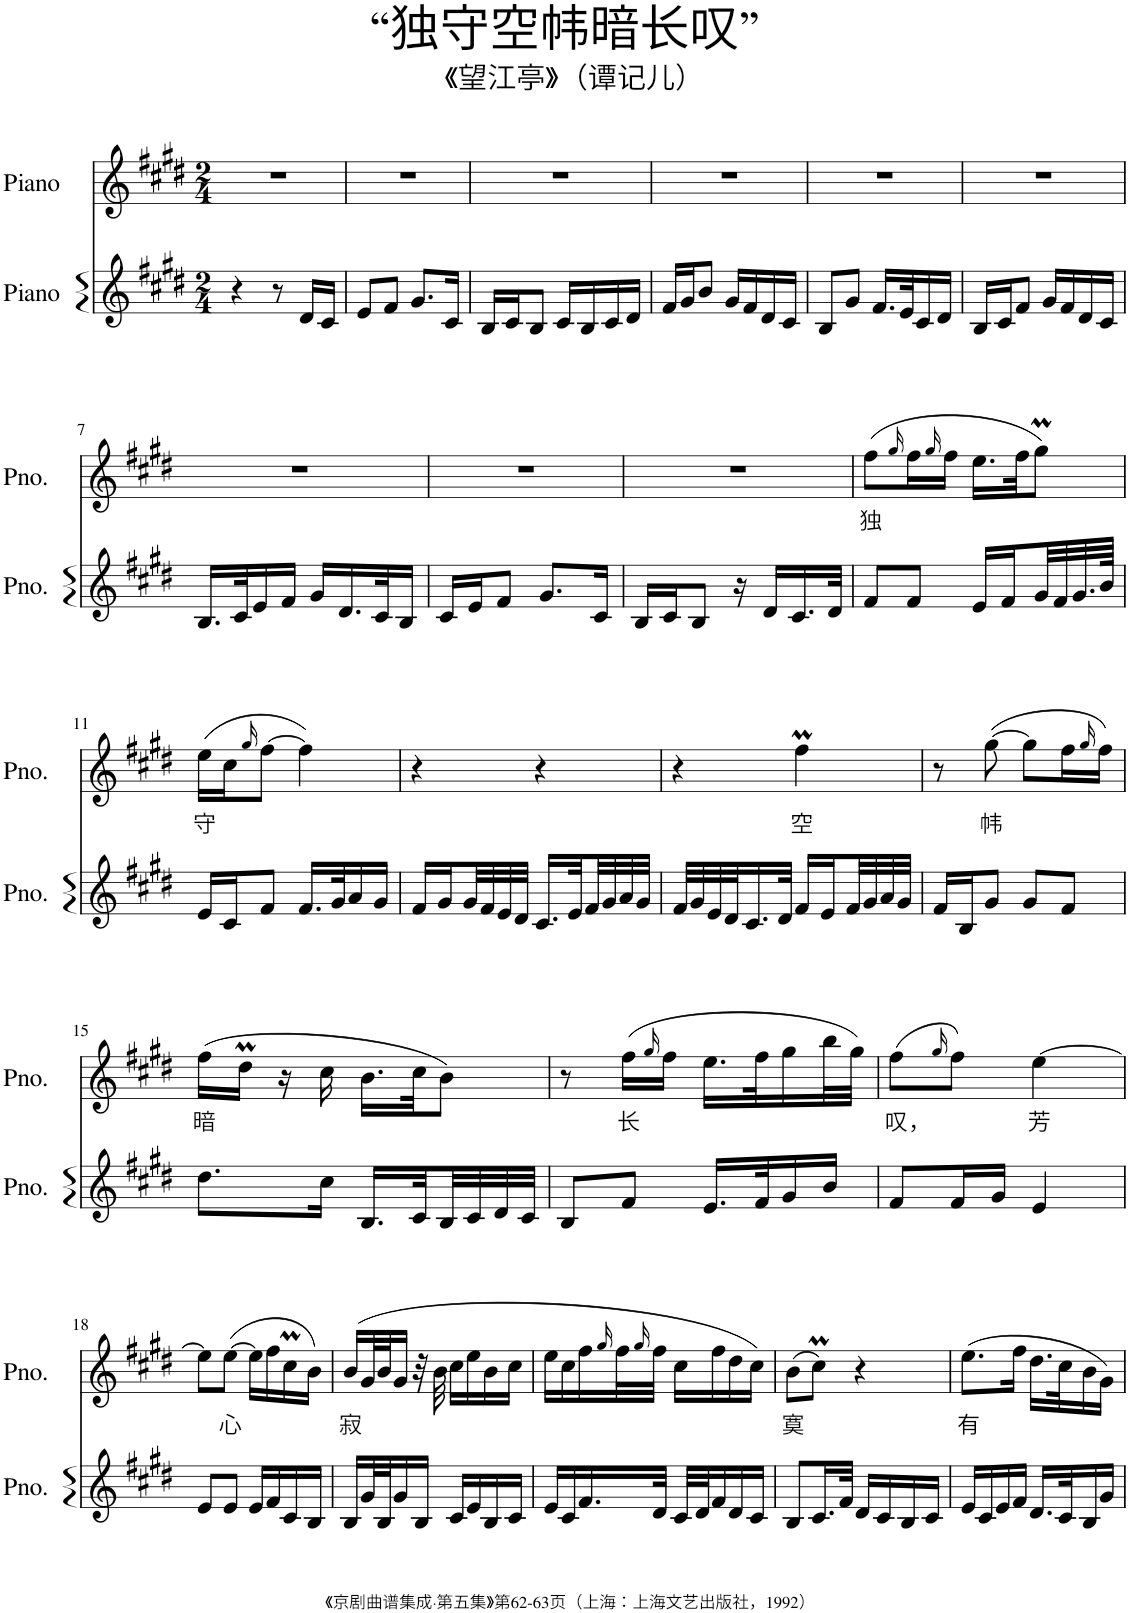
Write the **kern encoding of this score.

**kern	**kern	**text
*part2	*part1	*part1
*staff2	*staff1	*staff1
*I"Piano	*I"Piano	*
*I'Pno.	*I'Pno.	*
*clefG2	*clefG2	*
*k[f#c#g#d#]	*k[f#c#g#d#]	*
*M2/4	*M2/4	*
=1	=1	=1
4r	2r	.
8r	.	.
16d#/LL	.	.
16c#/JJ	.	.
=2	=2	=2
8e/L	2r	.
8f#/J	.	.
8.g#/L	.	.
16c#/Jk	.	.
=3	=3	=3
16B/LL	2r	.
16c#/J	.	.
8B/J	.	.
16c#/LL	.	.
16B/	.	.
16c#/	.	.
16d#/JJ	.	.
=4	=4	=4
16f#/LL	2r	.
16g#/J	.	.
8b/J	.	.
16g#/LL	.	.
16f#/	.	.
16d#/	.	.
16c#/JJ	.	.
=5	=5	=5
8B/L	2r	.
8g#/J	.	.
16.f#/LL	.	.
32e/K	.	.
16c#/	.	.
16d#/JJ	.	.
=6	=6	=6
16B/LL	2r	.
16c#/J	.	.
8f#/J	.	.
16g#/LL	.	.
16f#/	.	.
16d#/	.	.
16c#/JJ	.	.
!!LO:LB:g=z
=7	=7	=7
16.B/LL	2r	.
32c#/K	.	.
16e/	.	.
16f#/JJ	.	.
16g#/LL	.	.
16.d#/	.	.
32c#/K	.	.
16B/JJ	.	.
=8	=8	=8
16c#/LL	2r	.
16e/J	.	.
8f#/J	.	.
8.g#/L	.	.
16c#/Jk	.	.
=9	=9	=9
16B/LL	2r	.
16c#/J	.	.
8B/J	.	.
16r	.	.
16d#/LL	.	.
16.c#/	.	.
32d#/JJk	.	.
=10	=10	=10
!	!	!LO:LY:b
8f#/L	(8ff#\L	独
.	16qgg#/	.
8f#/J	16ff#\L	.
.	16qgg#/	.
.	16ff#\JJ	.
16e/LL	16.ee\LL	.
16f#/	.	.
.	32ff#\JK	.
32g#/L	8gg#m\J)	.
32f#/	.	.
32.g#/	.	.
64b/JJJk	.	.
!!LO:LB:g=z
=11	=11	=11
!	!	!LO:LY:b
16e/LL	(16ee\LL	守
16c#/J	16cc#\J	.
.	16qgg#/	.
8f#/J	[8ff#\J	.
16.f#/LL	4ff#\])	.
32g#/K	.	.
16a/	.	.
16g#/JJ	.	.
=12	=12	=12
16f#/LL	4r	.
16g#/	.	.
32g#/L	.	.
32f#/	.	.
32e/	.	.
32d#/JJJ	.	.
16.c#/LL	4r	.
32e/L	.	.
32f#/	.	.
32g#/	.	.
32a/	.	.
32g#/JJJ	.	.
=13	=13	=13
32f#/LLL	4r	.
32g#/	.	.
32e/	.	.
32d#/J	.	.
16.c#/	.	.
32d#/JJk	.	.
!	!	!LO:LY:b
16f#/LL	4ff#M\	空
16e/	.	.
32f#/L	.	.
32g#/	.	.
32a/	.	.
32g#/JJJ	.	.
=14	=14	=14
16f#/LL	8r	.
16B/J	.	.
!	!	!LO:LY:b
8g#/J	([8gg#\	帏
8g#/L	8gg#\L]	.
8f#/J	16ff#\L	.
.	16qgg#/	.
.	16ff#\JJ)	.
!!LO:LB:g=z
=15	=15	=15
!	!	!LO:LY:b
8.dd#\L	(16ff#\LL	暗
.	16dd#m\JJ	.
.	16r	.
16cc#\Jk	16cc#\	.
16.B/LL	16.b\LL	.
32c#/L	32cc#\JK	.
32B/	8b\J)	.
32c#/	.	.
32d#/	.	.
32c#/JJJ	.	.
=16	=16	=16
8B/L	8r	.
!	!	!LO:LY:b
8f#/J	(16ff#\LL	长
.	16qgg#/	.
.	16ff#\JJ	.
16.e/LL	16.ee\LL	.
32f#/K	32ff#\K	.
16g#/	16gg#\	.
16b/JJ	32bb\L	.
.	32gg#\JJJ)	.
=17	=17	=17
!	!	!LO:LY:b
8f#/L	(8ff#\L	叹，
.	16qgg#/	.
16f#/L	8ff#\J)	.
16g#/JJ	.	.
!	!	!LO:LY:b
4e/	[4ee\	芳
!!LO:LB:g=z
=18	=18	=18
8e/L	8ee\L]	.
!	!	!LO:LY:b
8e/J	([8ee\J	心
16e/LL	16ee\LL]	.
16f#/	16ff#\	.
16c#/	16cc#M\	.
16B/JJ	16b\JJ)	.
=19	=19	=19
!	!	!LO:LY:b
16B/LL	(16b/LL	寂
32g#/L	32g#/L	.
32B/J	32b/J	.
16g#/	16g#/JJ	.
16B/JJ	32r	.
.	32b\	.
16c#/LL	16cc#\LL	.
16e/	16ee\	.
16B/	16b\	.
16c#/JJ	16cc#\JJ	.
=20	=20	=20
16e/LL	16ee\LL	.
16c#/	16cc#\	.
16.f#/	16ff#\	.
.	16qgg#/	.
.	32ff#\L	.
.	16qgg#/	.
32d#/JJk	32ff#\JJJ	.
32c#/LLL	16cc#\LL	.
32d#/J	.	.
16f#/	16ff#\	.
16d#/	16dd#\	.
16c#/JJ	16cc#\JJ)	.
=21	=21	=21
!	!	!LO:LY:b
8B/L	(8b\L	寞
16.c#/L	8cc#M\J)	.
32f#/JJk	.	.
16d#/LL	4r	.
16c#/	.	.
16B/	.	.
16c#/JJ	.	.
=22	=22	=22
!	!	!LO:LY:b
16e/LL	(8.ee\L	有
16c#/	.	.
16e/	.	.
16f#/JJ	16ff#\Jk	.
16.d#/LL	16.dd#\LL	.
32c#/K	32cc#\K	.
16B/	16b\	.
16g#/JJ	16g#\JJ)	.
=	=	=
*-	*-	*-
